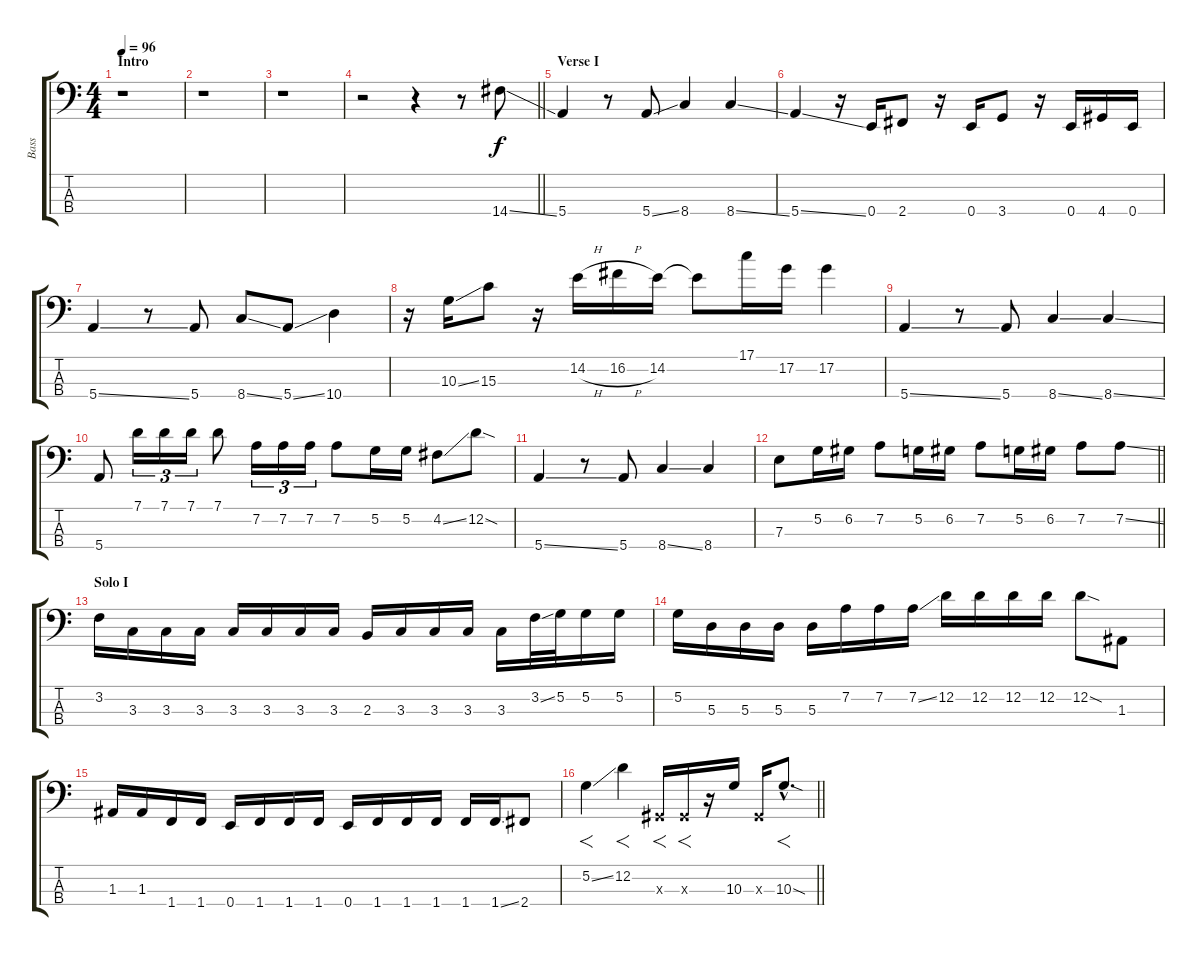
\track ("Bass" "Bass") {instrument electricbassfinger}
\staff {score tabs}
\tuning (G2 D2 A1 E1) {hide}
\ts (4 4)
\section ("" "Intro")
\tempo 96
\clef f4
\ks c
r.1{dy f instrument electricbassfinger} |
r.1 |
r.1 |
\barLineRight lightlight
r.2 r.4 r.8 14.4{ss}.8 |
\section ("" "Verse I")
5.4.4 r.8 5.4{ss}.8 8.4.4 8.4{ss}.4 |
5.4{ss}.4 r.16 0.4.16 2.4.8 r.16 0.4.16 3.4.8 r.16 0.4.16 4.4.16 0.4.16 |
5.4{ss}.4 r.8 5.4.8 8.4{ss}.8 5.4{ss}.8 10.4.4 |
r.16 10.3{ss}.16 15.3.8 r.16 14.2{h}.16 16.2{h}.16 14.2.16 14.2{t}.8 17.1.16 17.2.16 17.2.4 |
5.4{ss}.4 r.8 5.4.8 8.4{ss}.4 8.4{ss}.4 |
5.4.8 7.1.16{tu (3 2)} 7.1.16{tu (3 2)} 7.1.16{tu (3 2)} 7.1.8 7.2.16{tu (3 2)} 7.2.16{tu (3 2)} 7.2.16{tu (3 2)} 7.2.8 5.2.16 5.2.16 4.2{ss}.8 12.2{sod}.8 |
5.4{ss}.4 r.8 5.4.8 8.4{ss}.4 8.4.4 |
\barLineRight lightlight
7.3.8 5.2.16 6.2.16 7.2.8 5.2.16 6.2.16 7.2.8 5.2.16 6.2.16 7.2.8 7.2{ss}.8 |
\section ("" "Solo I")
3.2.16 3.3.16 3.3.16 3.3.16 3.3.16 3.3.16 3.3.16 3.3.16 2.3.16 3.3.16 3.3.16 3.3.16 3.3.16 3.2{ss}.32 5.2.32 5.2.16 5.2.16 |
5.2.16 5.3.16 5.3.16 5.3.16 5.3.16 7.2.16 7.2.16 7.2{ss}.16 12.2.16 12.2.16 12.2.16 12.2.16 12.2{sod}.8 1.3.8 |
1.3.16 1.3.16 1.4.16 1.4.16 0.4.16 1.4.16 1.4.16 1.4.16 0.4.16 1.4.16 1.4.16 1.4.16 1.4.16 1.4{ss}.16 2.4.8 |
\barLineRight lightlight
5.2{ss}.4{f} 12.2.4{f} -1.3{x}.16{f} -1.3{x}.16{f} r.16 10.3.16 -1.3{x}.16 10.3{sod hac}.8{f d}
